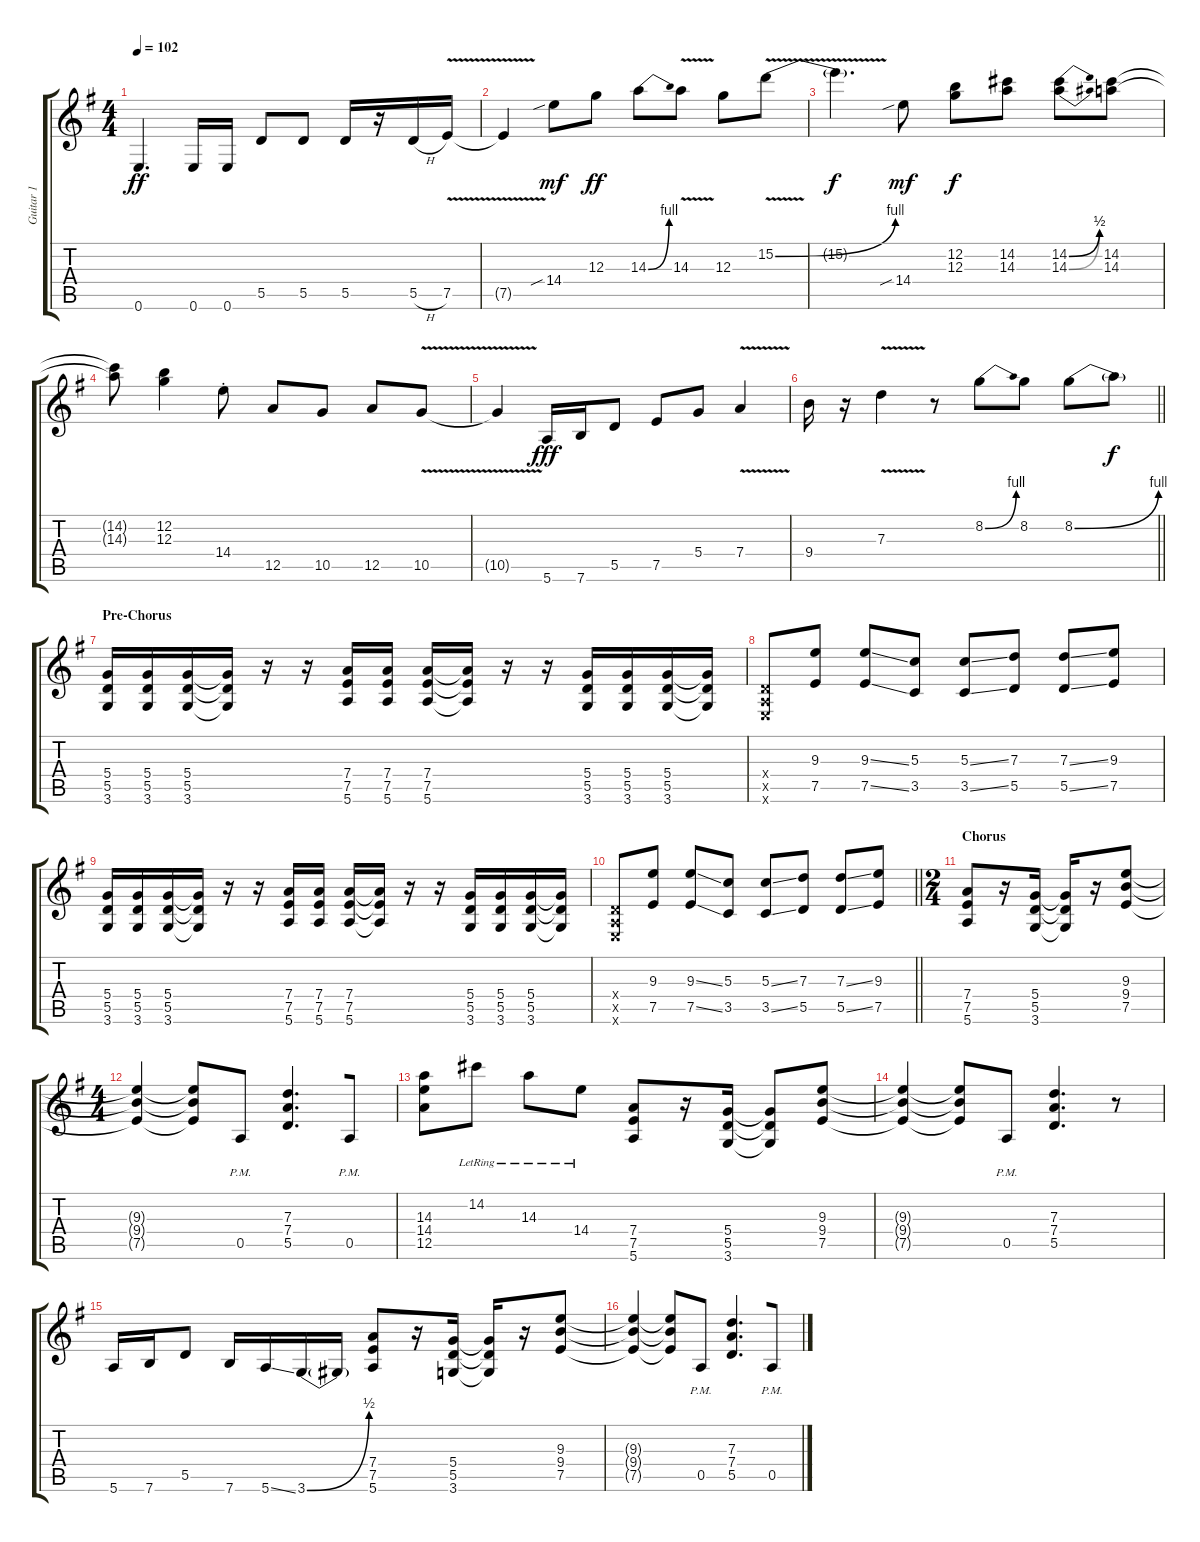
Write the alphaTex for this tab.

\track ("Guitar 1" "Guitar 1") {instrument distortionguitar}
\staff {score tabs}
\tuning (E4 B3 G3 D3 A2 E2) {hide}
\ts (4 4)
\tempo 102
\clef g2
\ks g
0.6.4{d dy ff} 0.6.16 0.6.16 5.5.8 5.5.8 5.5.16 r.16 5.5{h}.16 7.5{v}.16 |
7.5{t}.4 14.4{sib}.8{dy mf} 12.3.8{dy ff} 14.3{be (bend 0 0 60 4)}.8 14.3{v}.8 12.3.8 15.2{be (bend 0 0 60 4) v}.8 |
15.2{t}.4{d dy f} 14.4{sib}.8{dy mf} (12.2 12.3).8{dy f} (14.2 14.3).8 (14.2{be (bend 0 0 60 2)} 14.3{be (bend 0 0 60 2)}).8 (14.2 14.3).8 |
(14.2{t} 14.3{t}).8 (12.2 12.3).4 14.4{st}.8 12.5.8 10.5.8 12.5.8 10.5{v}.8 |
10.5{t}.4 5.6.16{dy fff} 7.6.16 5.5.8 7.5.8 5.4.8 7.4{v}.4 |
\barLineRight lightlight
9.4.16 r.16 7.3{v}.4 r.8 8.2{be (bend 0 0 60 4)}.8 8.2.8 8.2{be (bend 0 0 60 4)}.8 8.2{t}.8{dy f} |
\section ("" "Pre-Chorus")
(5.4 5.5 3.6).16 (5.4 5.5 3.6).16 (5.4 5.5 3.6).16 (5.4{t} 5.5{t} 3.6{t}).16 r.16 r.16 (7.4 7.5 5.6).16 (7.4 7.5 5.6).16 (7.4 7.5 5.6).16{beam merge} (7.4{t} 7.5{t} 5.6{t}).16 r.16{beam merge} r.16 (5.4 5.5 3.6).16 (5.4 5.5 3.6).16 (5.4 5.5 3.6).16 (5.4{t} 5.5{t} 3.6{t}).16 |
(0.4{x} 0.5{x} 0.6{x}).8 (9.3 7.5).8 (9.3{ss} 7.5{ss}).8 (5.3 3.5).8 (5.3{ss} 3.5{ss}).8 (7.3 5.5).8 (7.3{ss} 5.5{ss}).8 (9.3 7.5).8 |
(5.4 5.5 3.6).16 (5.4 5.5 3.6).16 (5.4 5.5 3.6).16 (5.4{t} 5.5{t} 3.6{t}).16 r.16 r.16 (7.4 7.5 5.6).16 (7.4 7.5 5.6).16 (7.4 7.5 5.6).16{beam merge} (7.4{t} 7.5{t} 5.6{t}).16 r.16{beam merge} r.16 (5.4 5.5 3.6).16 (5.4 5.5 3.6).16 (5.4 5.5 3.6).16 (5.4{t} 5.5{t} 3.6{t}).16 |
\barLineRight lightlight
(0.4{x} 0.5{x} 0.6{x}).8 (9.3 7.5).8 (9.3{ss} 7.5{ss}).8 (5.3 3.5).8 (5.3{ss} 3.5{ss}).8 (7.3 5.5).8 (7.3{ss} 5.5{ss}).8 (9.3 7.5).8 |
\ts (2 4)
\section ("" "Chorus")
(7.4 7.5 5.6).8 r.16 (5.4 5.5 3.6).16 (5.4{t} 5.5{t} 3.6{t}).16 r.16 (9.3 9.4 7.5).8 |
\ts (4 4)
(9.3{t} 9.4{t} 7.5{t}).4 (9.3{t} 9.4{t} 7.5{t}).8 0.5{pm}.8 (7.3 7.4 5.5).4{d beam merge} 0.5{pm}.8 |
(14.3 14.4 12.5).8 14.2{lr}.8 14.3{lr}.8 14.4{lr}.8 (7.4 7.5 5.6).8 r.16 (5.4 5.5 3.6).16 (5.4{t} 5.5{t} 3.6{t}).8 (9.3 9.4 7.5).8 |
(9.3{t} 9.4{t} 7.5{t}).4 (9.3{t} 9.4{t} 7.5{t}).8 0.5{pm}.8 (7.3 7.4 5.5).4{d} r.8 |
5.6.16{beam merge} 7.6.16{beam merge} 5.5.8 7.6.16 5.6{ss}.16 3.6{be (bend 0 0 60 2)}.16 3.6{t}.16 (7.4 7.5 5.6).8 r.16 (5.4 5.5 3.6).16 (5.4{t} 5.5{t} 3.6{t}).16 r.16 (9.3 9.4 7.5).8 |
(9.3{t} 9.4{t} 7.5{t}).4 (9.3{t} 9.4{t} 7.5{t}).8 0.5{pm}.8 (7.3 7.4 5.5).4{d beam merge} 0.5{pm}.8
